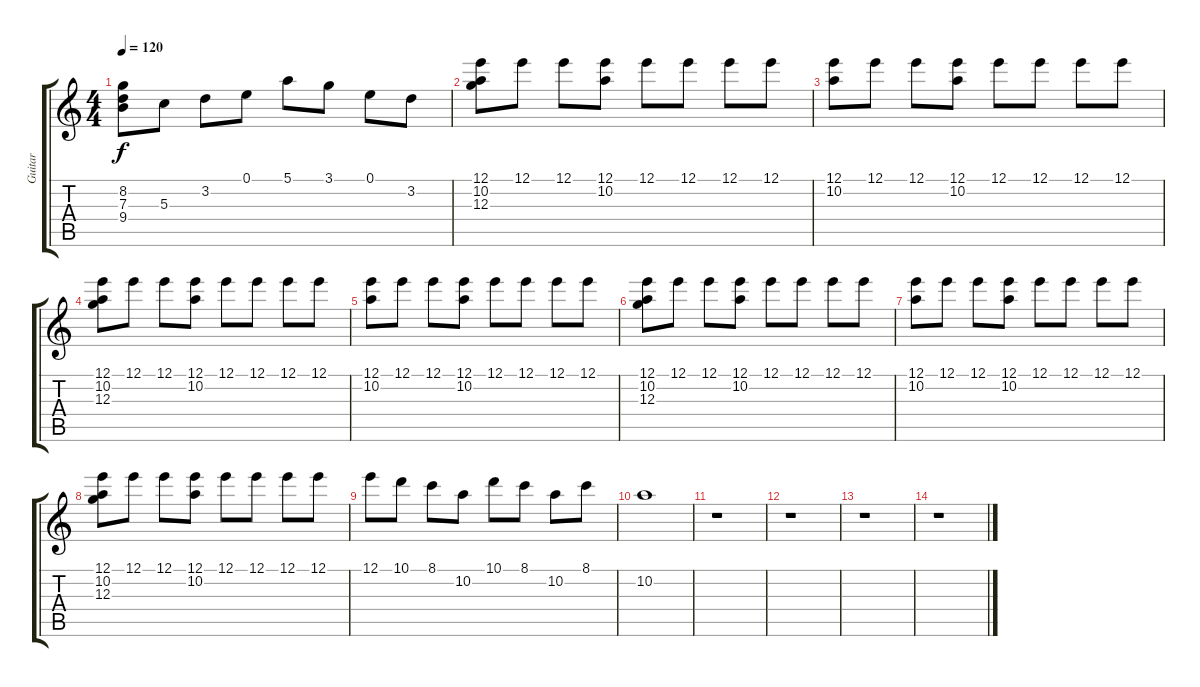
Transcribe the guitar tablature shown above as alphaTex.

\track ("Guitar         " "Guitar    ") {instrument electricguitarclean}
\staff {score tabs}
\tuning (E4 B3 G3 D3 A2 E2) {hide}
\ts (4 4)
\tempo 120
\clef g2
\ks c
(8.2{t} 7.3{t} 9.4{t}).8{dy f} 5.3.8 3.2.8 0.1.8 5.1.8 3.1.8 0.1.8 3.2.8 |
(12.1 10.2 12.3).8 12.1.8 12.1.8 (12.1 10.2).8 12.1.8 12.1.8 12.1.8 12.1.8 |
(12.1 10.2).8 12.1.8 12.1.8 (12.1 10.2).8 12.1.8 12.1.8 12.1.8 12.1.8 |
(12.1 10.2 12.3).8 12.1.8 12.1.8 (12.1 10.2).8 12.1.8 12.1.8 12.1.8 12.1.8 |
(12.1 10.2).8 12.1.8 12.1.8 (12.1 10.2).8 12.1.8 12.1.8 12.1.8 12.1.8 |
(12.1 10.2 12.3).8 12.1.8 12.1.8 (12.1 10.2).8 12.1.8 12.1.8 12.1.8 12.1.8 |
(12.1 10.2).8 12.1.8 12.1.8 (12.1 10.2).8 12.1.8 12.1.8 12.1.8 12.1.8 |
(12.1 10.2 12.3).8 12.1.8 12.1.8 (12.1 10.2).8 12.1.8 12.1.8 12.1.8 12.1.8 |
12.1.8 10.1.8 8.1.8 10.2.8 10.1.8 8.1.8 10.2.8 8.1.8 |
10.2.1 |
r.1 |
r.1 |
r.1 |
r.1
